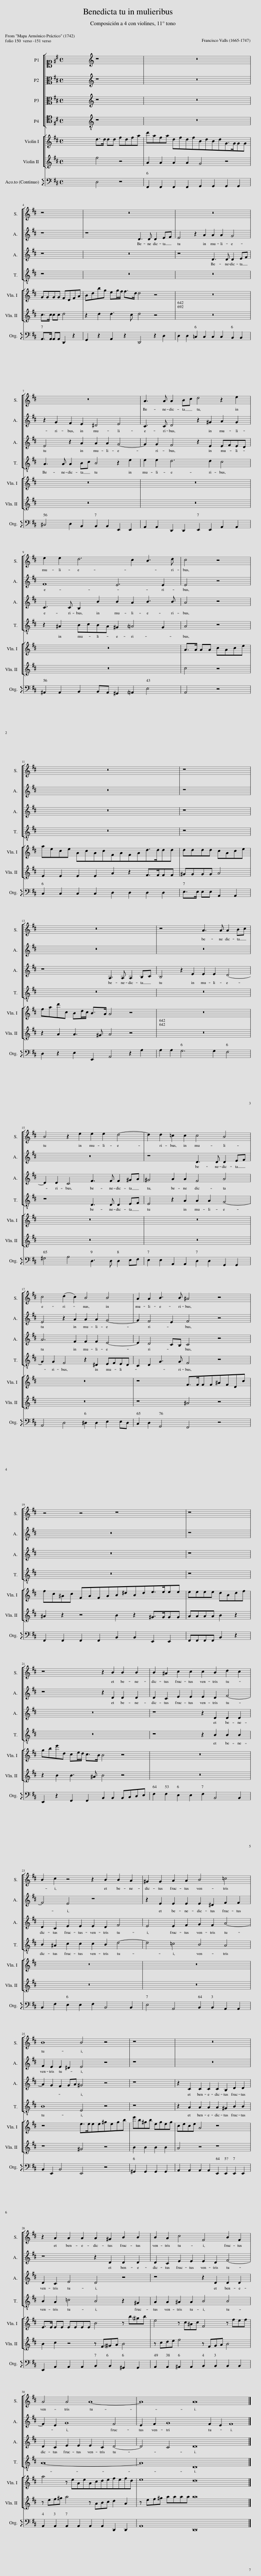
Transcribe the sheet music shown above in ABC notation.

X:1
%%score [ 1 2 3 4 ] [ 5 6 ] 7
L:1/8
M:4/4
I:linebreak $
K:D
V:1 alto1
V:2 alto
V:3 alto
V:4 tenor transpose=-12
V:5 treble
V:6 treble
V:7 bass
V:1
 x8 | z8 | z16 |$ z8 | z16 | %5
 z16 |$ z16 | A3 A A2 Bc d4 z2 e2 |$ e2 e2 d6 c2 B3 d | c4 z4 |$ %10
 z16 | z8 |$ z16 | z8 A3 A A2 Bc |$ B4 z2 e2 e2 e2 d4- | %15
 d2 d2 =c2 c2 c4 B4 |$ c4 (d2 c2) B4 B4 | A2 A2 B3 B ^A4 z4 |$ z4 z4 z8 | z8 |$ %20
 z8 z2 B2 B2 B2 | B2 ^A2 c2 c2 c2 B2 d2 c2 |$ B2 c2 z4 z2 B2 B2 A2 | ^G2 G2 A2 A2 B4 =c4 |$ B8 B4 z4 | %25
 z8 | z16 |$ z2 A2 A2 A2 A2 ^G2 B2 B2 | B2 A2 c4 F4 B2 F2 |$ A4 A4 A8- | %30
 A8 A16 |] %31
V:2
 x8 | z8 | z16 |$ z8 | z8 D3 D D2 EF | %5
 E4 z2 A2 A2 A2 G4 |$ z2 G2 F2 E2 ^D4 E4 | C3 C D4 z2 ^G2 A2 G2 |$ F8 E6 E2 | E4 z4 |$ %10
 z16 | z8 |$ z16 | z16 |$ z16 | %15
 z8 D3 D D2 EF |$ E4 z2 A2 A2 A2 G4- | G2 F4 E2 F4 z4 |$ z16 | z8 |$ %20
 z8 z2 D2 D2 D2 | D2 C2 E2 E2 E2 D2 F4- |$ F4 E4 z8 | z2 E2 E2 E2 E2 ^D2 F2 F2 |$ F2 E2 E2 ^D2 E4 z4 | %25
 z8 | z16 |$ z8 z2 D2 D2 D2 | D2 C2 E2 E2 E2 D2 F4- |$ F2 E2 G8 F4 | %30
 E2 F2 G8 F2 E2 F8 |] %31
V:3
 x8 | z8 | z16 |$ z8 | z16 | %5
 z8 D3 D D2 EF |$ E4 z2 A2 A2 A2 G4- | G2 G2 F4 z2 E2 EFED |$ C3 C B,2 B2 B2 A2 B3 B | A4 z4 |$ %10
 z16 | z8 |$ z8 A,3 A, A,2 B,C | B,4 z2 E2 E2 E2 D4- |$ D2 D2 C4 F3 F F2 ^GA | %15
 ^G4 A2 A2 F4 A4 |$ A6 F2 F2 F2 E4- | E2 D4 CB, C4 z4 |$ z16 | z8 |$ %20
 z16 | z8 z2 D2 D2 D2 |$ D2 C2 E2 E2 E2 D2 F4 | E4 E2 F2 G2 F2 A4- |$ A2 G2 F2 GA ^G4 z4 | %25
 z8 | z2 C2 C2 C2 C2 B,2 D2 D2 |$ D2 C2 E4 D4 z4 | z8 z2 D2 D2 D2 |$ D2 C2 E2 E2 E2 C2 D4- | %30
 D4 C4 D16 |] %31
V:4
 x8 | z8 | z16 |$ z8 | z16 | %5
 z16 |$ A,3 A, A,2 B,C B,4 z2 E2 | E2 E2 D6 D2 C4 |$ z2 ^A,2 B,CB,A, ^G,2 !courtesy!=A,4 G,2 | A,4 z4 |$ %10
 z16 | z8 |$ z16 | z16 |$ z8 D,3 D, D,2 E,F, | %15
 E,4 z2 A,2 A,2 A,2 G,4- |$ G,2 G,2 F,4 z2 ^D,2 E,F,E,D, | C,2 D,2 G,3 G, F,4 z4 |$ z16 | z8 |$ %20
 z16 | z8 z2 B,2 B,2 B,2 |$ B,2 ^A,2 C2 C2 C2 B,2 D4- | D4 =C4 B,4 A,4 |$ B,8 E,4 z4 | %25
 z8 | z2 A,2 A,2 A,2 A,2 ^G,2 B,2 B,2 |$ B,2 A,2 =C4 B,4 z2 ^G,2 | A,2 A,2 ^A,2 A,2 B,4 B,4 |$ A,16- | %30
 A,8 D,16 |] %31
V:5
 x8 | d>d dd fdfa | d'afa dfdfBdBdG>GGG |$ GGGG FDFA | Bdbg eg/f/ f>d d4 z4 | %5
 z16 |$ z16 | z16 |$ z16 | A>A AA cAce |$ %10
 aece AcAcFAFAd>ddd | dddd cAce |$ fad'c Bd/c/ B>A A4 z4 | z16 |$ z16 | %15
 z16 |$ z16 | z8 F>FFF^AFDc |$ fc^Ac FAFAB^dBde>eee | eeee dBdf |$ %20
 gbe'd ce/d/ c>B B4 z4 | z16 |$ z16 | z16 |$ z8 e>eee^gegb | %25
 e'b^gb egeg | cece A4 z8 |$ E>E EE EEEE B4 z b!courtesy!^gb | e4 z c^Ac F4 z fef |$ a4 z eAeAcdefefd | %30
 e8 d16 |] %31
V:6
 x8 | f4 z4 | A2 A2 A2 A2 G4 z4 |$ c>c cc d4 | z2 d2 d3 c d4 z4 | %5
 z16 |$ z16 | z16 |$ z16 | c4 z4 |$ %10
 E2 E2 E2 E2 A2 z2 F>FFF | ^GGGG A4 |$ z2 A2 A3 ^G A4 z4 | z16 |$ z16 | %15
 z16 |$ z16 | z8 ^A4 z4 |$ ^A2 z2 z4 B2 z2 ^G>GGG | AAAA B2 z2 |$ %20
 z2 B2 B3 ^A B4 z4 | z16 |$ z16 | z16 |$ z8 ^G4 z4 | %25
 B2 B2 B2 B2 | A4 z4 z8 |$ B2 c2 z4 z F!courtesy!^GA B4 | z cde f4 z FGA B4 |$ z ef^g a4 z ABc d2 A2 | %30
 z ef^g aaaa a16 |] %31
V:7
 x8 | D,4 z4 | F,,2 F,,2 F,,2 F,,2 G,,2 G,,2 G,,2 G,,2 |$ A,,>A,, A,,A,, D,,2 z2 | G,,2 z2 A,,2 z2 D,,4 z2 D,2 | %5
 D,2 D,2 =C,2 C,2 C,2 C,2 B,,2 B,,2 |$ ^C,4 D,2 B,,2 B,,2 B,,2 E,,2 E,,2 | A,,2 A,,2 D,,2 D,,2 E,,2 E,,2 A,,2 A,,2 |$ ^A,,2 A,,2 B,,2 B,,A,, ^G,,2 !courtesy!=A,,2 E,4 | A,,4 z4 |$ %10
 C,2 C,2 C,2 C,2 D,2 D,2 D,2 D,2 | E,>E, E,E, A,,2 A,,2 |$ D,2 z2 E,2 E,,2 A,,4 z2 A,2 | A,2 A,2 G,6 G,2 F,4 |$ ^G,4 A,4 D,3 D, D,2 E,F, | %15
 E,2 E,2 A,,2 A,,2 D,2 D,2 G,,2 G,,2 |$ A,,4 D,4 ^D,2 D,2 E,2 E,D, | C,2 D,2 G,,4 F,,4 z4 |$ F,,2 F,,2 F,,2 F,,2 B,,2 B,,2 E,,2 E,,2 | F,,F,,F,,F,, B,,2 z2 |$ %20
 E,,2 z2 F,,2 F,,2 B,,2 B,,2 B,,C,D,E, | F,2 F,2 E,2 E,2 F,2 B,,4 B,,2 |$ B,,2 F,2 E,2 E,2 F,2 B,,4 B,,2 | E,4 A,,4 B,,2 B,,2 A,,2 A,,2 |$ B,,2 E,,2 B,,4 E,,4 z4 | %25
 ^G,,2 G,,2 G,,2 G,,2 | A,,2 A,,2 A,,2 A,,2 E,,2 E,,2 E,,2 E,,2 |$ E,,2 A,,2 A,,2 A,,2 B,,2 B,,2 ^G,,2 G,,2 | A,,2 A,,2 ^A,,2 A,,2 B,,2 B,,2 B,,2 B,,2 |$ A,,2 A,,2 A,,2 A,,2 A,,2 A,,2 D,,2 D,,2 | %30
 A,,8 D,,16 |] %31
